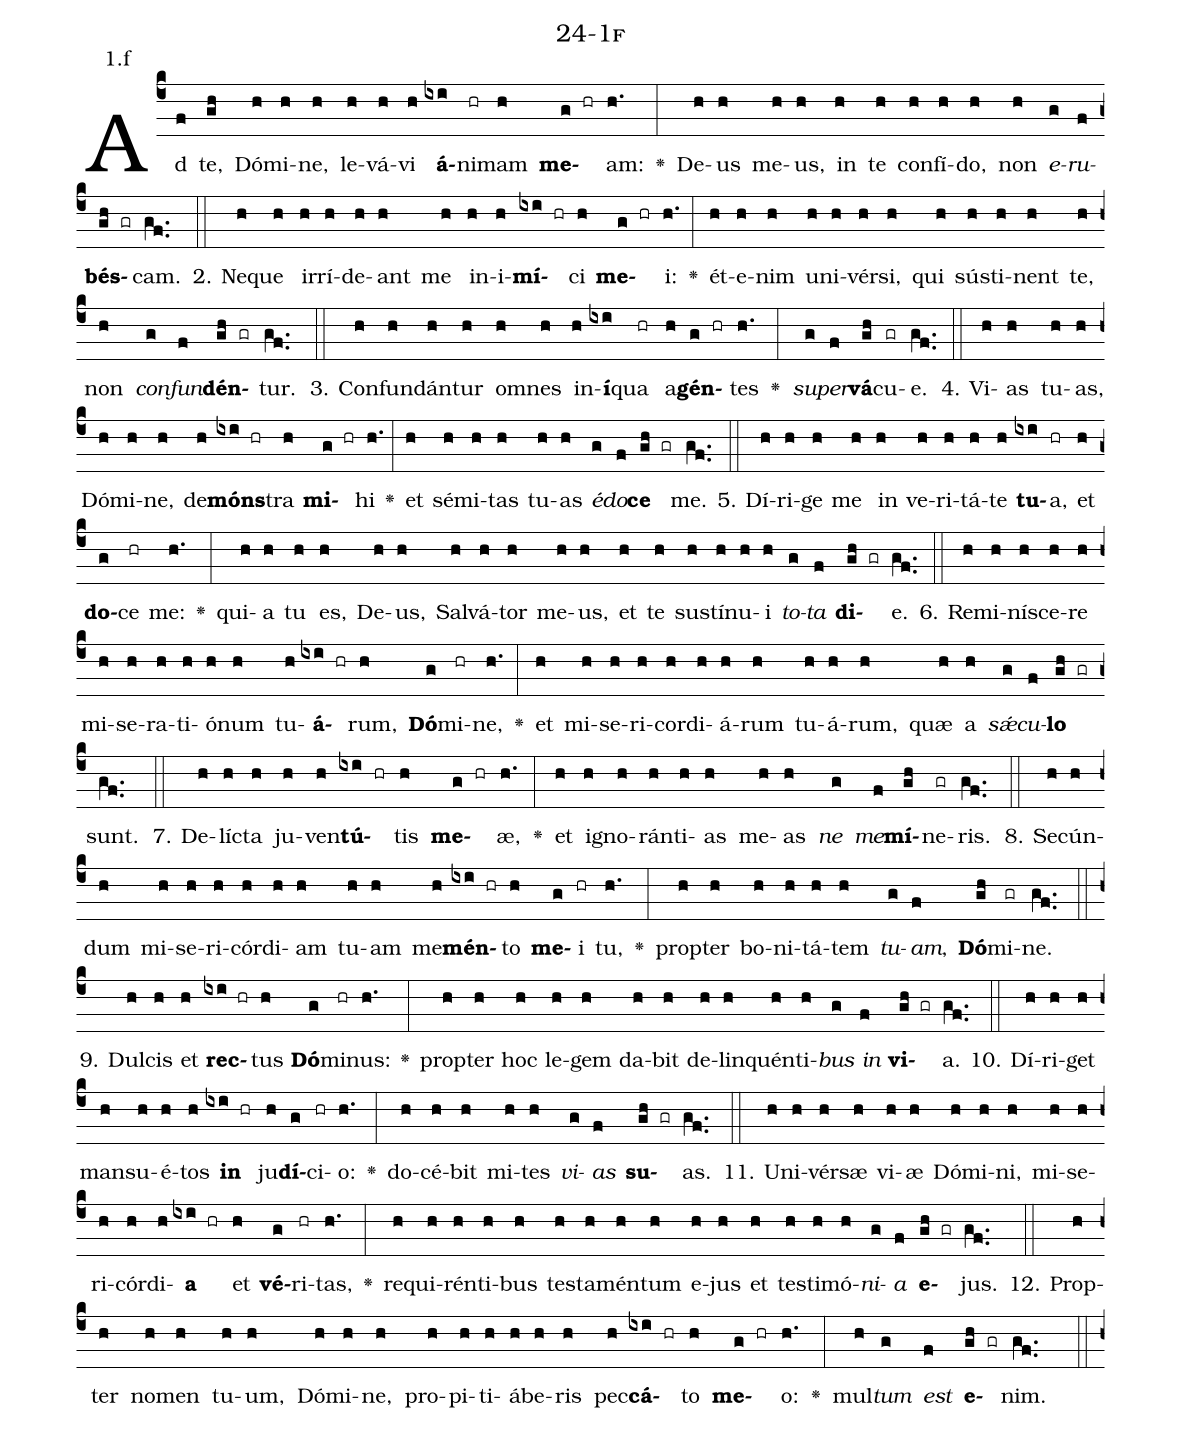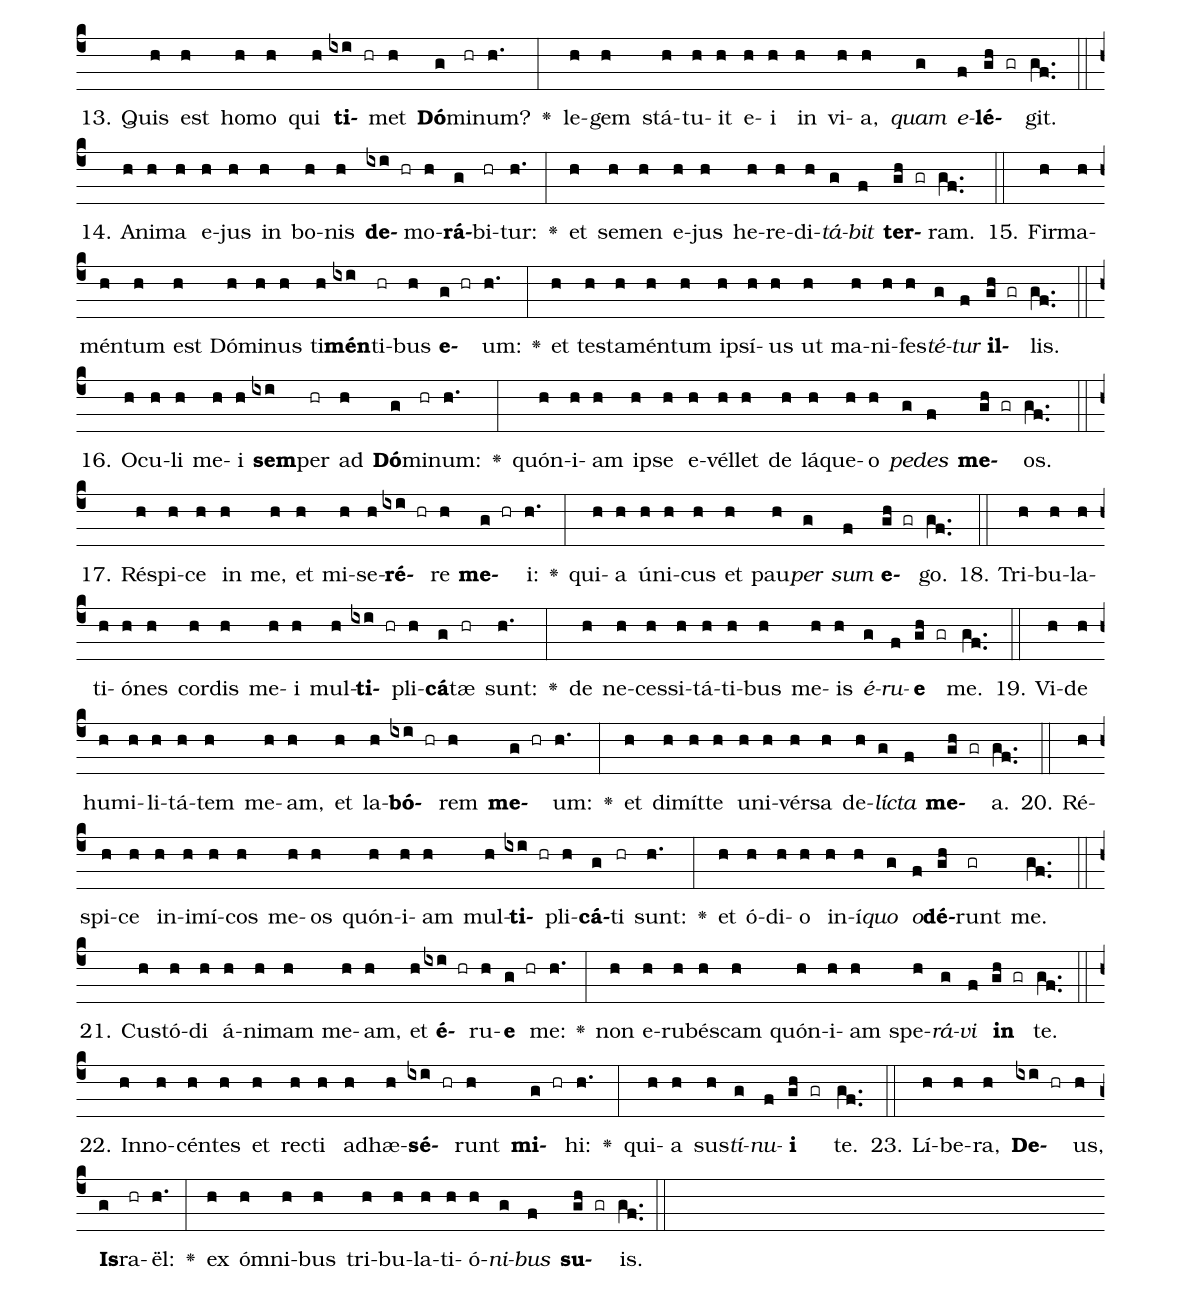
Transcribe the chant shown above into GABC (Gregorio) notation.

name: 24-1f;
annotation: 1.f;
%%
(c4)Ad(f) te,(gh) Dó(h)mi(h)ne,(h) le(h)vá(h)vi(h) <b>á</b>(ixi)ni(hr)mam(h) <b>me</b>(g hr)am:(h.) <v>\greheightstar</v>(:) De(h)us(h) me(h)us,(h) in(h) te(h) con(h)fí(h)do,(h) non(h) <i>e</i>(g)<i>ru</i>(f)<b>bés</b>(gh gr)cam.(gf..) (::)
2. Ne(h)que(h) ir(h)rí(h)de(h)ant(h) me(h) in(h)i(h)<b>mí</b>(ixi hr)ci(h) <b>me</b>(g hr)i:(h.) <v>\greheightstar</v>(:) ét(h)e(h)nim(h) u(h)ni(h)vér(h)si,(h) qui(h) sús(h)ti(h)nent(h) te,(h) non(h) <i>con</i>(g)<i>fun</i>(f)<b>dén</b>(gh gr)tur.(gf..) (::)
3. Con(h)fun(h)dán(h)tur(h) om(h)nes(h) in(h)<b>í</b>(ixi)qua(hr) a(h)<b>gén</b>(g hr)tes(h.) <v>\greheightstar</v>(:) <i>su</i>(g)<i>per</i>(f)<b>vá</b>(gh)cu(gr)e.(gf..) (::)
4. Vi(h)as(h) tu(h)as,(h) Dó(h)mi(h)ne,(h) de(h)<b>móns</b>(ixi hr)tra(h) <b>mi</b>(g hr)hi(h.) <v>\greheightstar</v>(:) et(h) sé(h)mi(h)tas(h) tu(h)as(h) <i>é</i>(g)<i>do</i>(f)<b>ce</b>(gh gr) me.(gf..) (::)
5. Dí(h)ri(h)ge(h) me(h) in(h) ve(h)ri(h)tá(h)te(h) <b>tu</b>(ixi)a,(hr) et(h) <b>do</b>(g)ce(hr) me:(h.) <v>\greheightstar</v>(:) qui(h)a(h) tu(h) es,(h) De(h)us,(h) Sal(h)vá(h)tor(h) me(h)us,(h) et(h) te(h) sus(h)tí(h)nu(h)i(h) <i>to</i>(g)<i>ta</i>(f) <b>di</b>(gh gr)e.(gf..) (::)
6. Re(h)mi(h)ní(h)sce(h)re(h) mi(h)se(h)ra(h)ti(h)ó(h)num(h) tu(h)<b>á</b>(ixi hr)rum,(h) <b>Dó</b>(g)mi(hr)ne,(h.) <v>\greheightstar</v>(:) et(h) mi(h)se(h)ri(h)cor(h)di(h)á(h)rum(h) tu(h)á(h)rum,(h) quæ(h) a(h) <i>sǽ</i>(g)<i>cu</i>(f)<b>lo</b>(gh gr) sunt.(gf..) (::)
7. De(h)líc(h)ta(h) ju(h)ven(h)<b>tú</b>(ixi hr)tis(h) <b>me</b>(g hr)æ,(h.) <v>\greheightstar</v>(:) et(h) i(h)gno(h)rán(h)ti(h)as(h) me(h)as(h) <i>ne</i>(g) <i>me</i>(f)<b>mí</b>(gh)ne(gr)ris.(gf..) (::)
8. Se(h)cún(h)dum(h) mi(h)se(h)ri(h)cór(h)di(h)am(h) tu(h)am(h) me(h)<b>mén</b>(ixi hr)to(h) <b>me</b>(g)i(hr) tu,(h.) <v>\greheightstar</v>(:) prop(h)ter(h) bo(h)ni(h)tá(h)tem(h) <i>tu</i>(g)<i>am</i>,(f) <b>Dó</b>(gh)mi(gr)ne.(gf..) (::)
9. Dul(h)cis(h) et(h) <b>rec</b>(ixi hr)tus(h) <b>Dó</b>(g)mi(hr)nus:(h.) <v>\greheightstar</v>(:) prop(h)ter(h) hoc(h) le(h)gem(h) da(h)bit(h) de(h)lin(h)quén(h)ti(h)<i>bus</i>(g) <i>in</i>(f) <b>vi</b>(gh gr)a.(gf..) (::)
10. Dí(h)ri(h)get(h) man(h)su(h)é(h)tos(h) <b>in</b>(ixi hr) ju(h)<b>dí</b>(g)ci(hr)o:(h.) <v>\greheightstar</v>(:) do(h)cé(h)bit(h) mi(h)tes(h) <i>vi</i>(g)<i>as</i>(f) <b>su</b>(gh gr)as.(gf..) (::)
11. U(h)ni(h)vér(h)sæ(h) vi(h)æ(h) Dó(h)mi(h)ni,(h) mi(h)se(h)ri(h)cór(h)di(h)<b>a</b>(ixi hr) et(h) <b>vé</b>(g)ri(hr)tas,(h.) <v>\greheightstar</v>(:) re(h)qui(h)rén(h)ti(h)bus(h) tes(h)ta(h)mén(h)tum(h) e(h)jus(h) et(h) tes(h)ti(h)mó(h)<i>ni</i>(g)<i>a</i>(f) <b>e</b>(gh gr)jus.(gf..) (::)
12. Prop(h)ter(h) no(h)men(h) tu(h)um,(h) Dó(h)mi(h)ne,(h) pro(h)pi(h)ti(h)á(h)be(h)ris(h) pec(h)<b>cá</b>(ixi hr)to(h) <b>me</b>(g hr)o:(h.) <v>\greheightstar</v>(:) mul(h)<i>tum</i>(g) <i>est</i>(f) <b>e</b>(gh gr)nim.(gf..) (::)
13. Quis(h) est(h) ho(h)mo(h) qui(h) <b>ti</b>(ixi hr)met(h) <b>Dó</b>(g)mi(hr)num?(h.) <v>\greheightstar</v>(:) le(h)gem(h) stá(h)tu(h)it(h) e(h)i(h) in(h) vi(h)a,(h) <i>quam</i>(g) <i>e</i>(f)<b>lé</b>(gh gr)git.(gf..) (::)
14. A(h)ni(h)ma(h) e(h)jus(h) in(h) bo(h)nis(h) <b>de</b>(ixi hr)mo(h)<b>rá</b>(g)bi(hr)tur:(h.) <v>\greheightstar</v>(:) et(h) se(h)men(h) e(h)jus(h) he(h)re(h)di(h)<i>tá</i>(g)<i>bit</i>(f) <b>ter</b>(gh gr)ram.(gf..) (::)
15. Fir(h)ma(h)mén(h)tum(h) est(h) Dó(h)mi(h)nus(h) ti(h)<b>mén</b>(ixi)ti(hr)bus(h) <b>e</b>(g hr)um:(h.) <v>\greheightstar</v>(:) et(h) tes(h)ta(h)mén(h)tum(h) ip(h)sí(h)us(h) ut(h) ma(h)ni(h)fes(h)<i>té</i>(g)<i>tur</i>(f) <b>il</b>(gh gr)lis.(gf..) (::)
16. O(h)cu(h)li(h) me(h)i(h) <b>sem</b>(ixi)per(hr) ad(h) <b>Dó</b>(g)mi(hr)num:(h.) <v>\greheightstar</v>(:) quón(h)i(h)am(h) ip(h)se(h) e(h)vél(h)let(h) de(h) lá(h)que(h)o(h) <i>pe</i>(g)<i>des</i>(f) <b>me</b>(gh gr)os.(gf..) (::)
17. Ré(h)spi(h)ce(h) in(h) me,(h) et(h) mi(h)se(h)<b>ré</b>(ixi hr)re(h) <b>me</b>(g hr)i:(h.) <v>\greheightstar</v>(:) qui(h)a(h) ú(h)ni(h)cus(h) et(h) pau(h)<i>per</i>(g) <i>sum</i>(f) <b>e</b>(gh gr)go.(gf..) (::)
18. Tri(h)bu(h)la(h)ti(h)ó(h)nes(h) cor(h)dis(h) me(h)i(h) mul(h)<b>ti</b>(ixi hr)pli(h)<b>cá</b>(g)tæ(hr) sunt:(h.) <v>\greheightstar</v>(:) de(h) ne(h)ces(h)si(h)tá(h)ti(h)bus(h) me(h)is(h) <i>é</i>(g)<i>ru</i>(f)<b>e</b>(gh gr) me.(gf..) (::)
19. Vi(h)de(h) hu(h)mi(h)li(h)tá(h)tem(h) me(h)am,(h) et(h) la(h)<b>bó</b>(ixi hr)rem(h) <b>me</b>(g hr)um:(h.) <v>\greheightstar</v>(:) et(h) di(h)mít(h)te(h) u(h)ni(h)vér(h)sa(h) de(h)<i>líc</i>(g)<i>ta</i>(f) <b>me</b>(gh gr)a.(gf..) (::)
20. Ré(h)spi(h)ce(h) in(h)i(h)mí(h)cos(h) me(h)os(h) quón(h)i(h)am(h) mul(h)<b>ti</b>(ixi hr)pli(h)<b>cá</b>(g)ti(hr) sunt:(h.) <v>\greheightstar</v>(:) et(h) ó(h)di(h)o(h) in(h)í(h)<i>quo</i>(g) <i>o</i>(f)<b>dé</b>(gh)runt(gr) me.(gf..) (::)
21. Cus(h)tó(h)di(h) á(h)ni(h)mam(h) me(h)am,(h) et(h) <b>é</b>(ixi hr)ru(h)<b>e</b>(g hr) me:(h.) <v>\greheightstar</v>(:) non(h) e(h)ru(h)bés(h)cam(h) quón(h)i(h)am(h) spe(h)<i>rá</i>(g)<i>vi</i>(f) <b>in</b>(gh gr) te.(gf..) (::)
22. In(h)no(h)cén(h)tes(h) et(h) rec(h)ti(h) ad(h)hæ(h)<b>sé</b>(ixi hr)runt(h) <b>mi</b>(g hr)hi:(h.) <v>\greheightstar</v>(:) qui(h)a(h) sus(h)<i>tí</i>(g)<i>nu</i>(f)<b>i</b>(gh gr) te.(gf..) (::)
23. Lí(h)be(h)ra,(h) <b>De</b>(ixi hr)us,(h) <b>Is</b>(g)ra(hr)ël:(h.) <v>\greheightstar</v>(:) ex(h) óm(h)ni(h)bus(h) tri(h)bu(h)la(h)ti(h)ó(h)<i>ni</i>(g)<i>bus</i>(f) <b>su</b>(gh gr)is.(gf..) (::)
